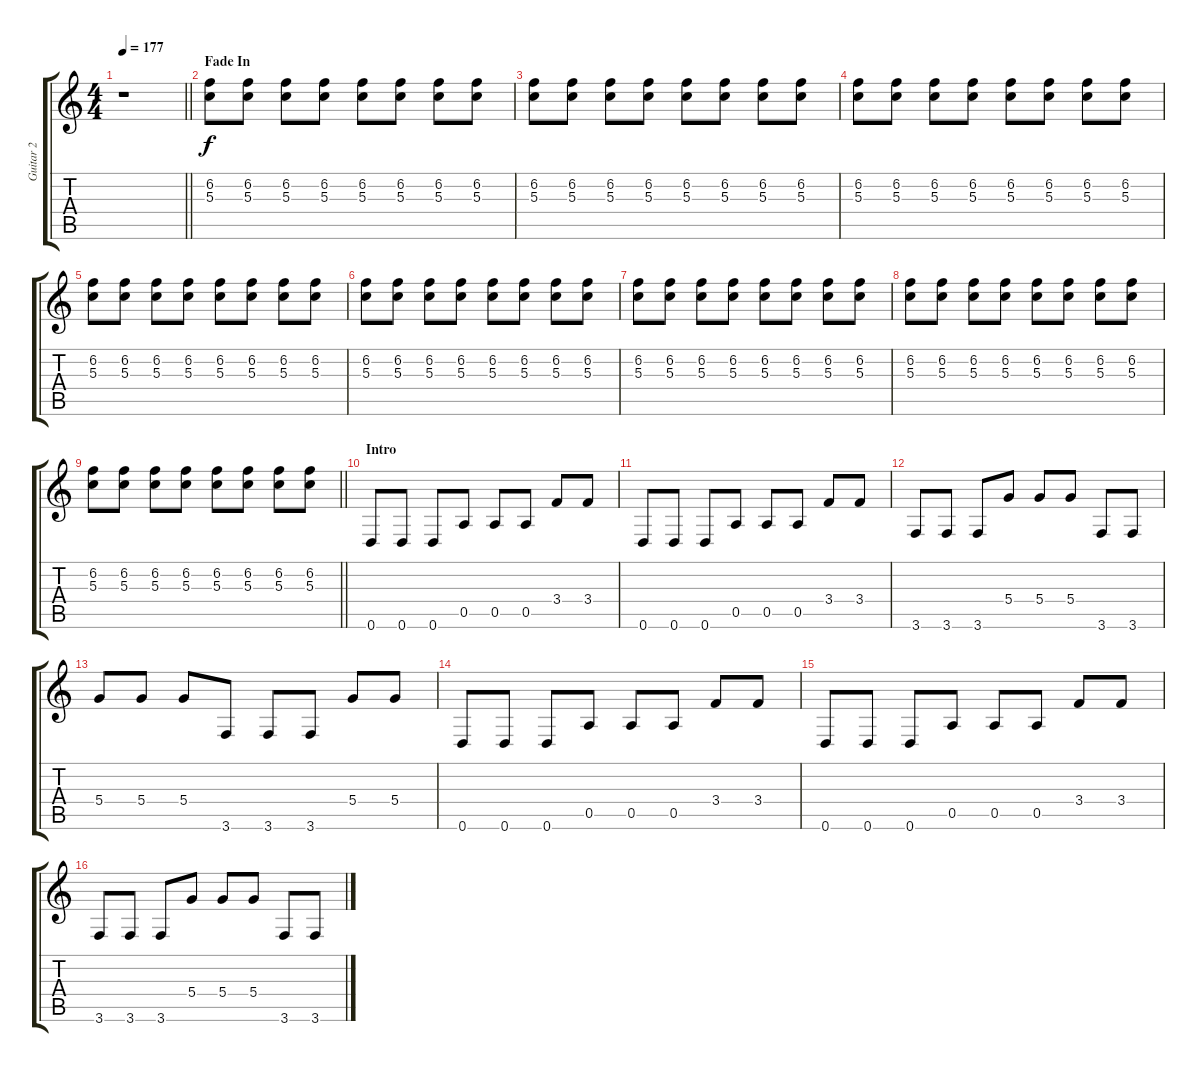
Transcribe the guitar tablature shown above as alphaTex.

\track ("Guitar 2" "Guitar 2") {instrument distortionguitar}
\staff {score tabs}
\tuning (E4 B3 G3 D3 A2 D2) {hide}
\ts (4 4)
\tempo 177
\clef g2
\barLineRight lightlight
\ks c
r.1{dy f instrument distortionguitar} |
\section ("" "Fade In")
(6.2 5.3).8{volume 0 instrument electricguitarclean} (6.2 5.3).8 (6.2 5.3).8 (6.2 5.3).8 (6.2 5.3).8 (6.2 5.3).8 (6.2 5.3).8 (6.2 5.3).8 |
(6.2 5.3).8 (6.2 5.3).8 (6.2 5.3).8 (6.2 5.3).8 (6.2 5.3).8 (6.2 5.3).8 (6.2 5.3).8 (6.2 5.3).8 |
(6.2 5.3).8{volume 8} (6.2 5.3).8 (6.2 5.3).8 (6.2 5.3).8 (6.2 5.3).8 (6.2 5.3).8 (6.2 5.3).8 (6.2 5.3).8 |
(6.2 5.3).8 (6.2 5.3).8 (6.2 5.3).8 (6.2 5.3).8 (6.2 5.3).8 (6.2 5.3).8 (6.2 5.3).8 (6.2 5.3).8 |
(6.2 5.3).8 (6.2 5.3).8 (6.2 5.3).8 (6.2 5.3).8 (6.2 5.3).8 (6.2 5.3).8 (6.2 5.3).8 (6.2 5.3).8 |
(6.2 5.3).8 (6.2 5.3).8 (6.2 5.3).8 (6.2 5.3).8 (6.2 5.3).8 (6.2 5.3).8 (6.2 5.3).8 (6.2 5.3).8 |
(6.2 5.3).8 (6.2 5.3).8 (6.2 5.3).8 (6.2 5.3).8 (6.2 5.3).8 (6.2 5.3).8 (6.2 5.3).8 (6.2 5.3).8 |
\barLineRight lightlight
(6.2 5.3).8 (6.2 5.3).8 (6.2 5.3).8 (6.2 5.3).8 (6.2 5.3).8 (6.2 5.3).8 (6.2 5.3).8 (6.2 5.3).8 |
\section ("" "Intro")
0.6.8{volume 13 instrument distortionguitar} 0.6.8 0.6.8 0.5.8 0.5.8 0.5.8 3.4.8 3.4.8 |
0.6.8 0.6.8 0.6.8 0.5.8 0.5.8 0.5.8 3.4.8 3.4.8 |
3.6.8 3.6.8 3.6.8 5.4.8 5.4.8 5.4.8 3.6.8 3.6.8 |
5.4.8 5.4.8 5.4.8 3.6.8 3.6.8 3.6.8 5.4.8 5.4.8 |
0.6.8 0.6.8 0.6.8 0.5.8 0.5.8 0.5.8 3.4.8 3.4.8 |
0.6.8 0.6.8 0.6.8 0.5.8 0.5.8 0.5.8 3.4.8 3.4.8 |
3.6.8 3.6.8 3.6.8 5.4.8 5.4.8 5.4.8 3.6.8 3.6.8
